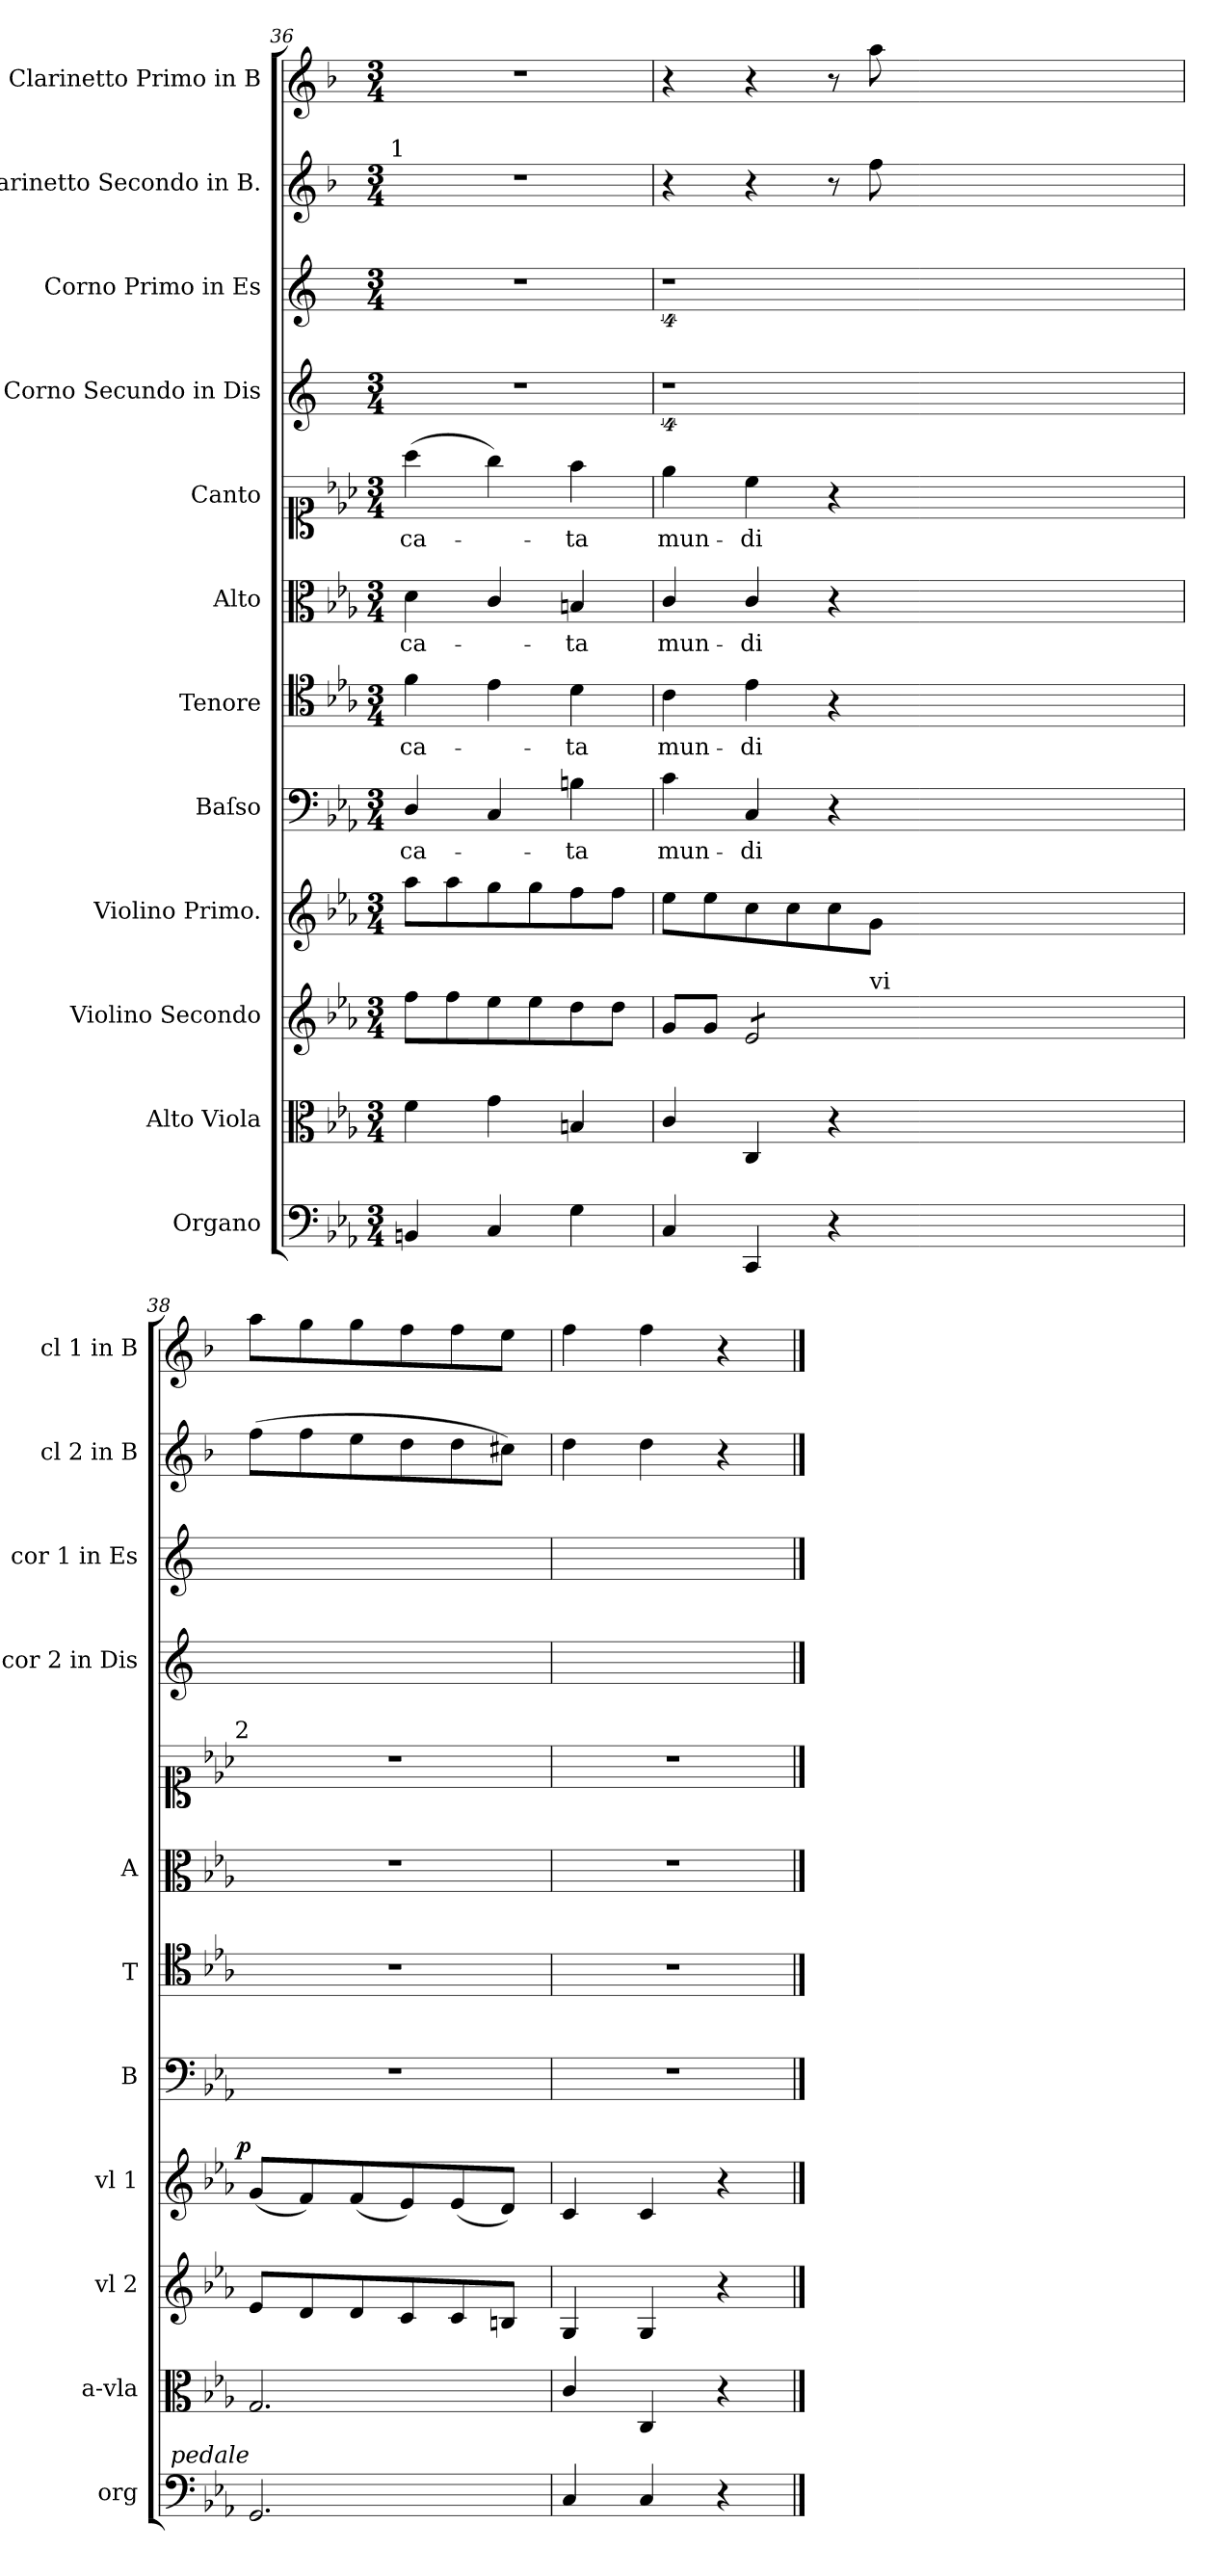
**kern	**kern	**kern	**kern	**dynam	**kern	**text	**kern	**text	**kern	**text	**kern	**text	**kern	**kern	**kern	**kern
*part12	*part11	*part10	*part9	*part9	*part8	*part8	*part7	*part7	*part6	*part6	*part5	*part5	*part4	*part3	*part2	*part1
*staff12	*staff11	*staff10	*staff9	*staff9	*staff8	*staff8	*staff7	*staff7	*staff6	*staff6	*staff5	*staff5	*staff4	*staff3	*staff2	*staff1
*I"Organo	*I"Alto Viola	*I"Violino Secondo	*I"Violino Primo.	*	*I"Baſso	*	*I"Tenore	*	*I"Alto	*	*I"Canto	*	*I"Corno Secundo in Dis	*I"Corno Primo in Es	*I"Clarinetto Secondo in B.	*I"Clarinetto Primo in B
*I'org	*I'a-vla	*I'vl 2	*I'vl 1	*	*I'B	*	*I'T	*	*I'A	*	*	*	*I'cor 2 in Dis	*I'cor 1 in Es	*I'cl 2 in B	*I'cl 1 in B
*clefF4	*clefC3	*clefG2	*clefG2	*	*clefF4	*	*clefC4	*	*clefC3	*	*clefC1	*	*clefG2	*clefG2	*clefG2	*clefG2
*	*	*	*	*	*	*	*	*	*	*	*	*	*ITrd5c9	*ITrd5c9	*ITrd1c2	*ITrd1c2
*k[b-e-a-]	*k[b-e-a-]	*k[b-e-a-]	*k[b-e-a-]	*	*k[b-e-a-]	*	*k[b-e-a-]	*	*k[b-e-a-]	*	*k[b-e-a-]	*	*k[b-e-a-]	*k[b-e-a-]	*k[b-e-a-]	*k[b-e-a-]
*c:	*c:	*c:	*c:	*	*c:	*	*c:	*	*c:	*	*c:	*	*c:	*c:	*c:	*c:
*M3/4	*M3/4	*M3/4	*M3/4	*	*M3/4	*	*M3/4	*	*M3/4	*	*M3/4	*	*M3/4	*M3/4	*M3/4	*M3/4
=36	=36	=36	=36	=36	=36	=36	=36	=36	=36	=36	=36	=36	=36	=36	=36	=36
!	!	!	!	!	!	!	!	!	!	!	!	!	!	!	!LO:TX:a:rj:t=1	!
4BBn/	4f\	8ff\L	8aa-\L	.	4D/	-ca-	4f\	-ca-	4d\	-ca-	(4aa-\	-ca-	2.r	2.r	2.r	2.r
.	.	8ff\	8aa-\	.	.	.	.	.	.	.	.	.	.	.	.	.
4C/	4g\	8ee-\	8gg\	.	4C/	.	4e-\	.	4c/	.	4gg\)	.	.	.	.	.
.	.	8ee-\	8gg\	.	.	.	.	.	.	.	.	.	.	.	.	.
4G\	4Bn/	8dd\	8ff\	.	4Bn\	-ta	4d\	-ta	4Bn/	-ta	4ff\	-ta	.	.	.	.
.	.	8dd\J	8ff\J	.	.	.	.	.	.	.	.	.	.	.	.	.
=37	=37	=37	=37	=37	=37	=37	=37	=37	=37	=37	=37	=37	=37	=37	=37	=37
*	*	*^	*	*	*	*	*	*	*	*	*	*	*	*	*	*
4C/	4c/	8g/L	2ryy	8ee-\L	.	4c\	mun-	4c\	mun-	4c/	mun-	4ee-\	mun-	4%9r	4%9r	4r	4r
.	.	8g/J	.	8ee-\	.	.	.	.	.	.	.	.	.	.	.	.	.
*	*	*tremolo	*	*	*	*	*	*	*	*	*	*	*	*	*	*	*
4CC/	4C/	8e-/L	.	8cc\	.	4C/	-di	4e-\	-di	4c/	-di	4cc\	-di	.	.	4r	4r
.	.	8e-/	.	8cc\	.	.	.	.	.	.	.	.	.	.	.	.	.
4r	4r	8e-/	8ryy	8cc\	.	4r	.	4r	.	4r	.	4r	.	.	.	8r	8r
!	!	!	!LO:TX:a:t=vi	!	!	!	!	!	!	!	!	!	!	!	!	!	!
.	.	8e-/J	1ryy	8g\J	.	.	.	.	.	.	.	.	.	.	.	8ee-\	8gg\
*	*	*Xtremolo	*	*	*	*	*	*	*	*	*	*	*	*	*	*	*
1.ryy	1.ryy	1.ryy	.	1.ryy	.	1.ryy	.	1.ryy	.	1.ryy	.	1.ryy	.	.	.	1.ryy	1.ryy
.	.	.	2ryy	.	.	.	.	.	.	.	.	.	.	.	.	.	.
.	.	.	8ryy	.	.	.	.	.	.	.	.	.	.	.	.	.	.
=38	=38	=38	=38	=38	=38	=38	=38	=38	=38	=38	=38	=38	=38	=38	=38	=38	=38
!	!	!	!	!	!	!	!	!	!	!	!	!LO:TX:a:rj:t=2	!	!	!	!	!
!	!	!LO:TX:a:t=de	!	!	!	!	!	!	!	!	!	!	!	!	!	!	!
!LO:TX:a:i:rj:t=pedale	!	!	!	!	!	!	!	!	!	!	!	!	!	!	!	!	!
!	!	!	!	!	!LO:DY:a:rj	!	!	!	!	!	!	!	!	!	!	!	!
*	*	*v	*v	*	*	*	*	*	*	*	*	*	*	*	*	*	*
2.GG/	2.G/	8e-/L	(8g/L	p	2.r	.	2.r	.	2.r	.	2.r	.	2.ryy	2.ryy	(8ee-\L	8gg\L
.	.	8d/	8f/)	.	.	.	.	.	.	.	.	.	.	.	8ee-\	8ff\
.	.	8d/	(8f/	.	.	.	.	.	.	.	.	.	.	.	8dd\	8ff\
.	.	8c/	8e-/)	.	.	.	.	.	.	.	.	.	.	.	8cc\	8ee-\
.	.	8c/	(8e-/	.	.	.	.	.	.	.	.	.	.	.	8cc\	8ee-\
.	.	8Bn/J	8d/J)	.	.	.	.	.	.	.	.	.	.	.	8bn\J)	8dd\J
=39	=39	=39	=39	=39	=39	=39	=39	=39	=39	=39	=39	=39	=39	=39	=39	=39
4C/	4c/	4G/	4c/	.	2.r	.	2.r	.	2.r	.	2.r	.	2.ryy	2.ryy	4cc\	4ee-\
4C/	4C/	4G/	4c/	.	.	.	.	.	.	.	.	.	.	.	4cc\	4ee-\
4r	4r	4r	4r	.	.	.	.	.	.	.	.	.	.	.	4r	4r
==	==	==	==	==	==	==	==	==	==	==	==	==	==	==	==	==
*-	*-	*-	*-	*-	*-	*-	*-	*-	*-	*-	*-	*-	*-	*-	*-	*-
